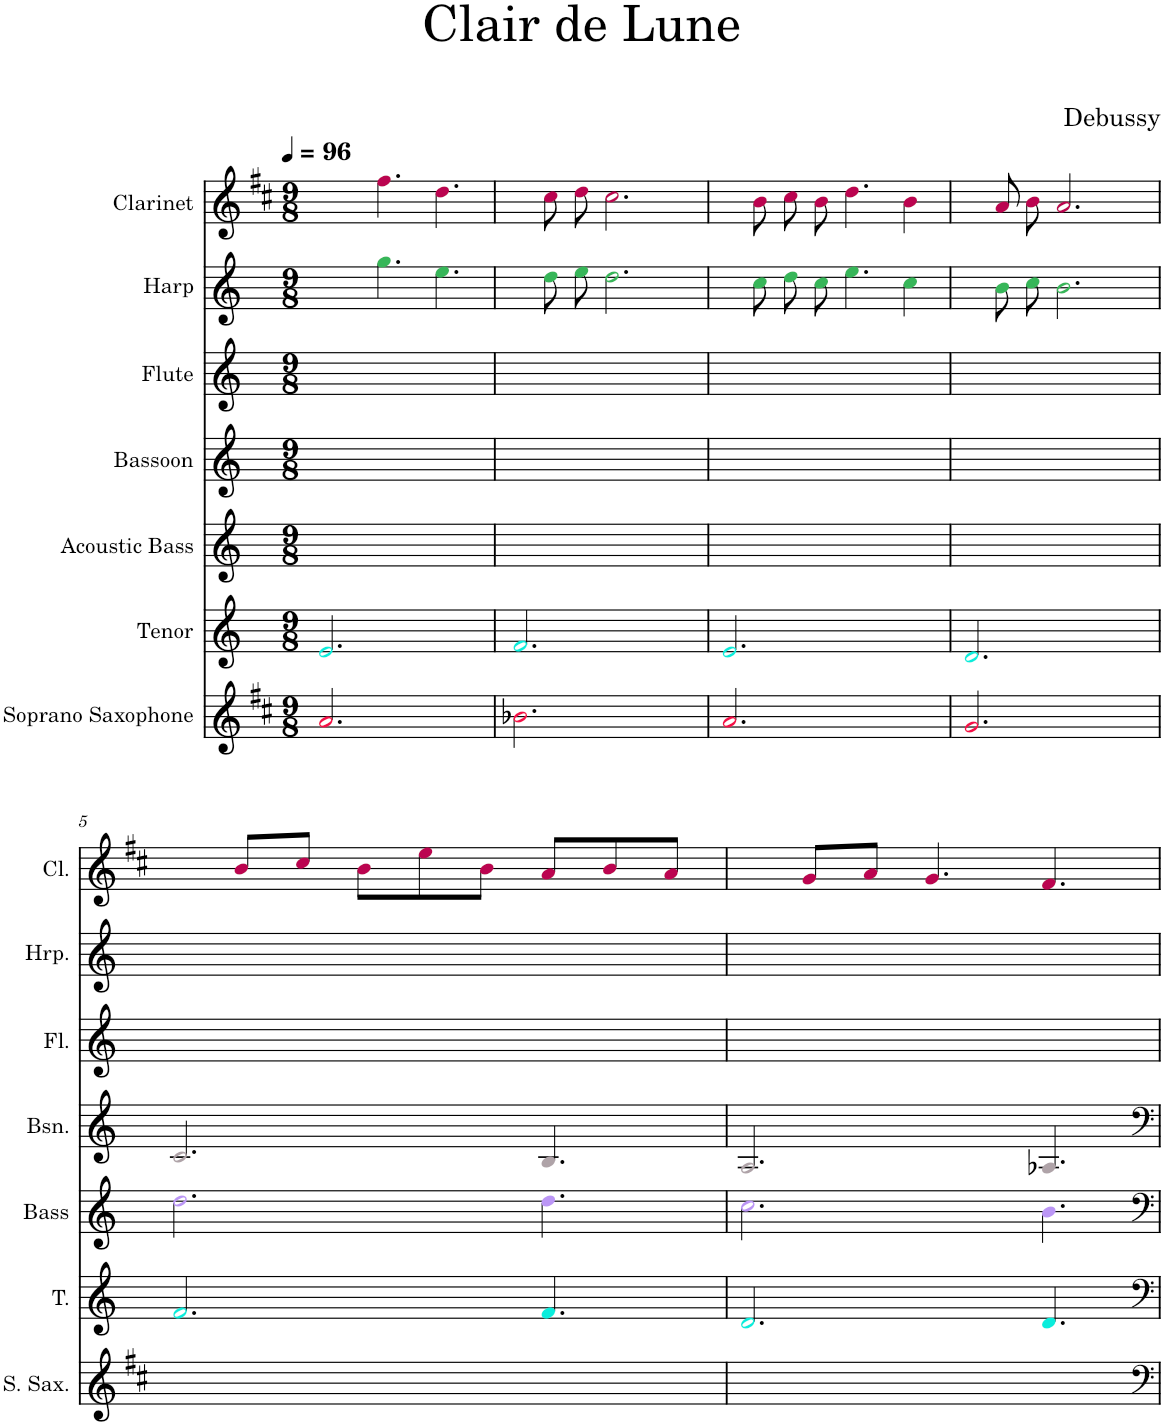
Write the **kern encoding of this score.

**kern	**kern	**kern	**kern	**kern	**kern	**kern
*part7	*part6	*part5	*part4	*part3	*part2	*part1
*staff7	*staff6	*staff5	*staff4	*staff3	*staff2	*staff1
*I"Soprano Saxophone	*I"Tenor	*I"Acoustic Bass	*I"Bassoon	*I"Flute	*I"Harp	*I"Clarinet
*I'S. Sax.	*I'T.	*I'Bass	*I'Bsn.	*I'Fl.	*I'Hrp.	*I'Cl.
*clefG2	*clefG2	*clefG2	*clefG2	*clefG2	*clefG2	*clefG2
*Trd1c2	*	*Trd7c12	*	*	*	*Trd1c2
*k[f#c#]	*k[]	*k[]	*k[]	*k[]	*k[]	*k[f#c#]
*M9/8	*M9/8	*M9/8	*M9/8	*M9/8	*M9/8	*M9/8
*MM96	*MM96	*MM96	*MM96	*MM96	*MM96	*MM96
=1	=1	=1	=1	=1	=1	=1
2.ai/	2.ej/	1ryy	1ryy	1ryy	4.ryy	4.ryy
.	.	.	.	.	4.ggZ\	4.ff#V\
4.ryy	4.ryy	.	.	.	4.eeZ\	4.ddV\
.	.	8ryy	8ryy	8ryy	.	.
=2	=2	=2	=2	=2	=2	=2
2.b-Xi\	2.fj/	1ryy	1ryy	1ryy	8ryy	8ryy
.	.	.	.	.	8ddZ\L	8cc#V\
.	.	.	.	.	8eeZ\J	8ddV\
.	.	.	.	.	2.ddZ\	2.cc#V\
4.ryy	4.ryy	.	.	.	.	.
.	.	8ryy	8ryy	8ryy	.	.
=3	=3	=3	=3	=3	=3	=3
2.ai/	2.ej/	1ryy	1ryy	1ryy	8ryy	8ryy
.	.	.	.	.	8ccZ\L	8bV\
.	.	.	.	.	8ddZ\J	8cc#V\
.	.	.	.	.	8ccZ\	8bV\
.	.	.	.	.	4.eeZ\	4.ddV\
4.ryy	4.ryy	.	.	.	.	.
.	.	.	.	.	4ccZ\	4bV\
.	.	8ryy	8ryy	8ryy	.	.
=4	=4	=4	=4	=4	=4	=4
2.gi/	2.dj/	1ryy	1ryy	1ryy	8ryy	8ryy
.	.	.	.	.	8bZ\L	8aV/
.	.	.	.	.	8ccZ\J	8bV\
.	.	.	.	.	2.bZ\	2.aV/
4.ryy	4.ryy	.	.	.	.	.
.	.	8ryy	8ryy	8ryy	.	.
!!LO:LB:g=z
=5	=5	=5	=5	=5	=5	=5
1ryy	2.fj/	2.ddN\	2.cl/	1ryy	1ryy	8ryy
.	.	.	.	.	.	8bV/L
.	.	.	.	.	.	8cc#V/J
.	.	.	.	.	.	8bV\L
.	.	.	.	.	.	8eeV\
.	.	.	.	.	.	8bV\J
.	4.fj/	4.ddN\	4.Bl/	.	.	8aV/L
.	.	.	.	.	.	8bV/
8ryy	.	.	.	8ryy	8ryy	8aV/J
=6	=6	=6	=6	=6	=6	=6
1ryy	2.dj/	2.ccN\	2.Al/	1ryy	1ryy	8ryy
.	.	.	.	.	.	8gV/L
.	.	.	.	.	.	8aV/J
.	.	.	.	.	.	4.gV/
.	4.dj/	4.bN\	4.A-Xl/	.	.	4.f#V/
8ryy	.	.	.	8ryy	8ryy	.
=	=	=	=	=	=	=
*-	*-	*-	*-	*-	*-	*-
